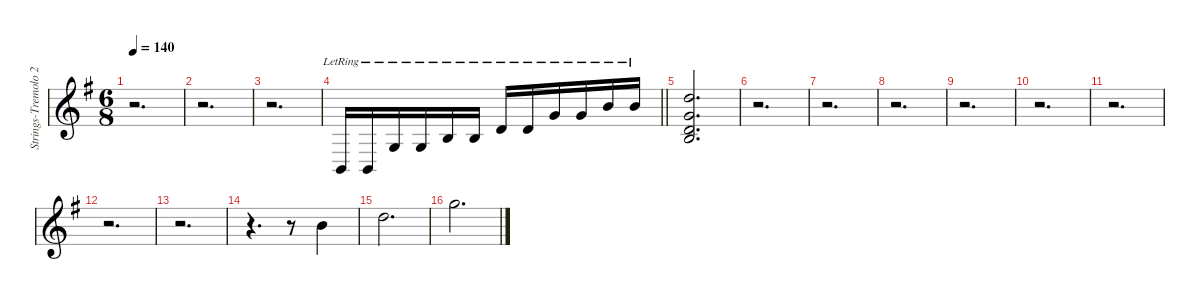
\defaultSystemsLayout 8
\hideDynamics
\bracketExtendMode groupsimilarinstruments
\firstSystemTrackNameMode fullname
\otherSystemsTrackNameOrientation horizontal
\track ("Strings-Tremolo 2" "vln.") {defaultSystemsLayout 8 instrument tremolostrings}
\staff {score}
\tuning (E4 B3 G3 D3 A2 E2)
\ts (6 8)
\beaming (8 3 3)
\tempo 140
\clef g2
\ks g
r.2{d dy f instrument tremolostrings beam Down} |
r.2{d beam Down} |
r.2{d beam Down} |
\barLineRight lightlight
7.6{lr acc forcenatural}.16{instrument orchestralharp beam Up} 7.6{lr acc forcenatural}.16{beam Up} 10.5{lr acc forcenatural}.16{beam Up} 10.5{lr acc forcenatural}.16{beam Up} 9.4{lr acc forcenatural}.16{beam Up} 9.4{lr acc forcenatural}.16{beam Up} 7.3{lr acc forcenatural}.16{beam Up} 7.3{lr acc forcenatural}.16{beam Up} 8.2{lr acc forcenatural}.16{beam Up} 8.2{lr acc forcenatural}.16{beam Up} 7.1{lr acc forcenatural}.16{beam Up} 7.1{lr acc forcenatural}.16{beam Up} |
(10.1{acc forcenatural} 8.2{acc forcenatural} 7.3{acc forcenatural} 9.4{acc forcenatural}).2{d bd 240 beam Up} |
r.2{d beam Down} |
r.2{d beam Down} |
r.2{d beam Down} |
r.2{d beam Down} |
r.2{d beam Down} |
r.2{d beam Down} |
r.2{d beam Down} |
r.2{d beam Down} |
r.4{d instrument tremolostrings beam Down} r.8{beam Down} 7.1{acc forcenatural}.4{beam Down} |
10.1{acc forcenatural}.2{d beam Down} |
15.1{acc forcenatural}.2{d beam Down}
